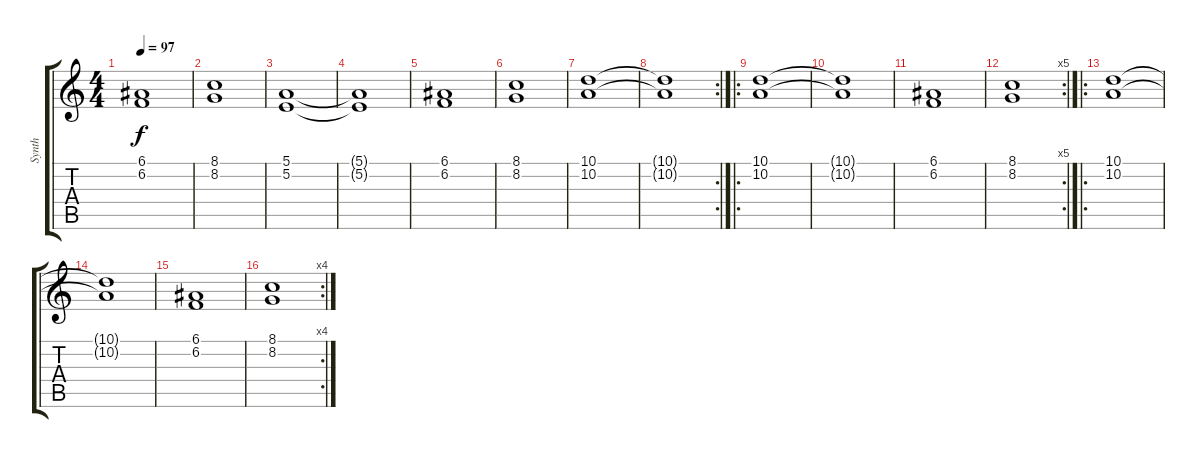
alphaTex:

\track ("Synth" "Synth") {instrument stringensemble1}
\staff {score tabs}
\tuning (E4 B3 G3 D3 A2 E2) {hide}
\ts (4 4)
\tempo 97
\clef g2
\ks c
(6.1 6.2).1{dy f} |
(8.1 8.2).1 |
(5.1 5.2).1 |
(5.1{t} 5.2{t}).1 |
(6.1 6.2).1 |
(8.1 8.2).1 |
(10.1 10.2).1 |
\rc 2
(10.1{t} 10.2{t}).1 |
\ro
(10.1 10.2).1 |
(10.1{t} 10.2{t}).1 |
(6.1 6.2).1 |
\rc 5
(8.1 8.2).1 |
\ro
(10.1 10.2).1 |
(10.1{t} 10.2{t}).1 |
(6.1 6.2).1 |
\rc 4
(8.1 8.2).1
